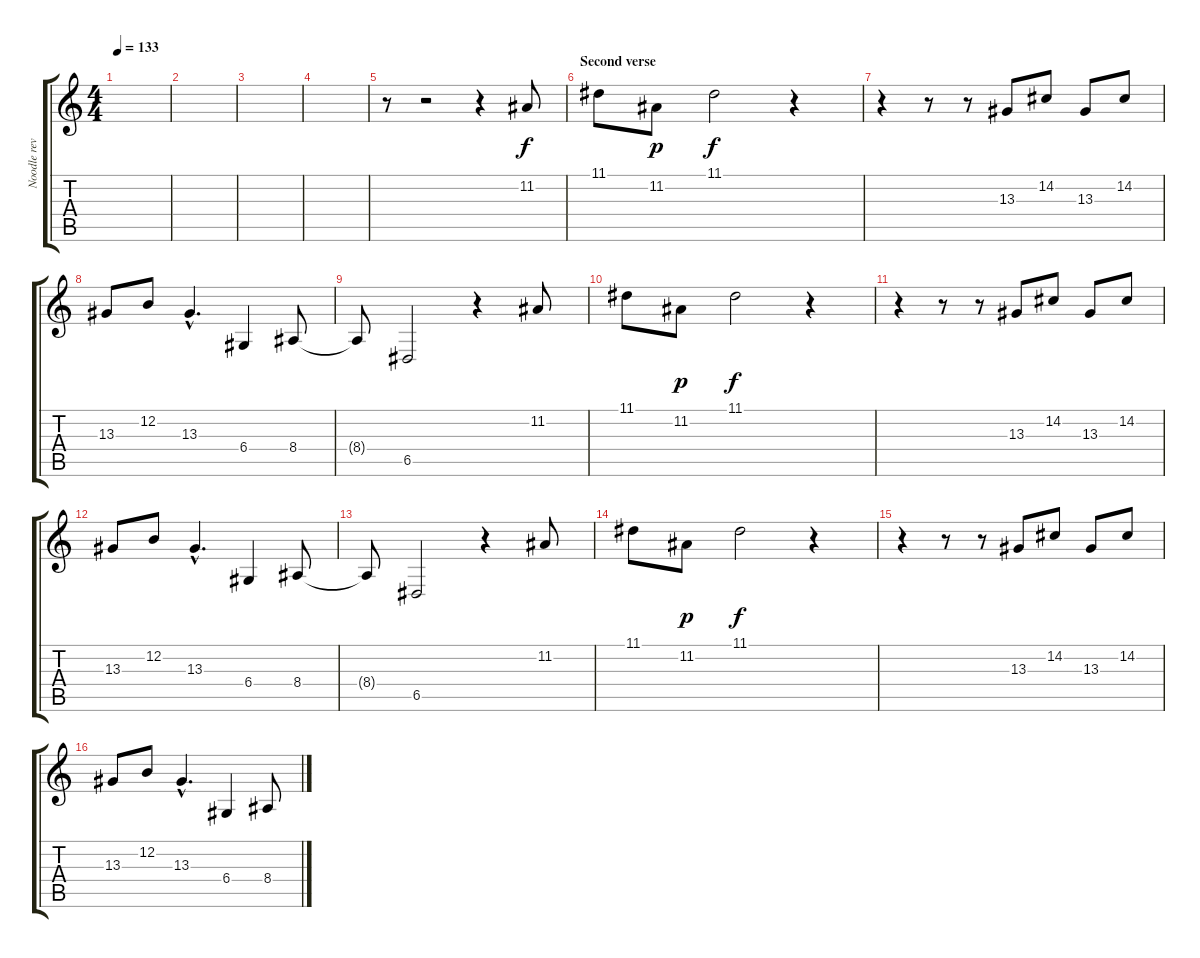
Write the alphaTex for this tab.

\track ("Noodle reverb" "Noodle rev") {instrument fx8scifi}
\staff {score tabs}
\tuning (E4 B3 G3 D3 A2 E2) {hide}
\ts (4 4)
\tempo 133
\clef g2
\ks c
|
|
|
|
r.8 r.2 r.4 11.2.8 |
\section ("" "Second verse")
11.1.8 11.2.8{dy p} 11.1.2{dy f} r.4 |
r.4 r.8 r.8 13.3.8 14.2.8 13.3.8 14.2.8 |
13.3.8 12.2.8 13.3{hac}.4{d} 6.4.4 8.4.8 |
8.4{t}.8 6.5.2 r.4 11.2.8 |
11.1.8 11.2.8{dy p} 11.1.2{dy f} r.4 |
r.4 r.8 r.8 13.3.8 14.2.8 13.3.8 14.2.8 |
13.3.8 12.2.8 13.3{hac}.4{d} 6.4.4 8.4.8 |
8.4{t}.8 6.5.2 r.4 11.2.8 |
11.1.8 11.2.8{dy p} 11.1.2{dy f} r.4 |
r.4 r.8 r.8 13.3.8 14.2.8 13.3.8 14.2.8 |
13.3.8 12.2.8 13.3{hac}.4{d} 6.4.4 8.4.8
